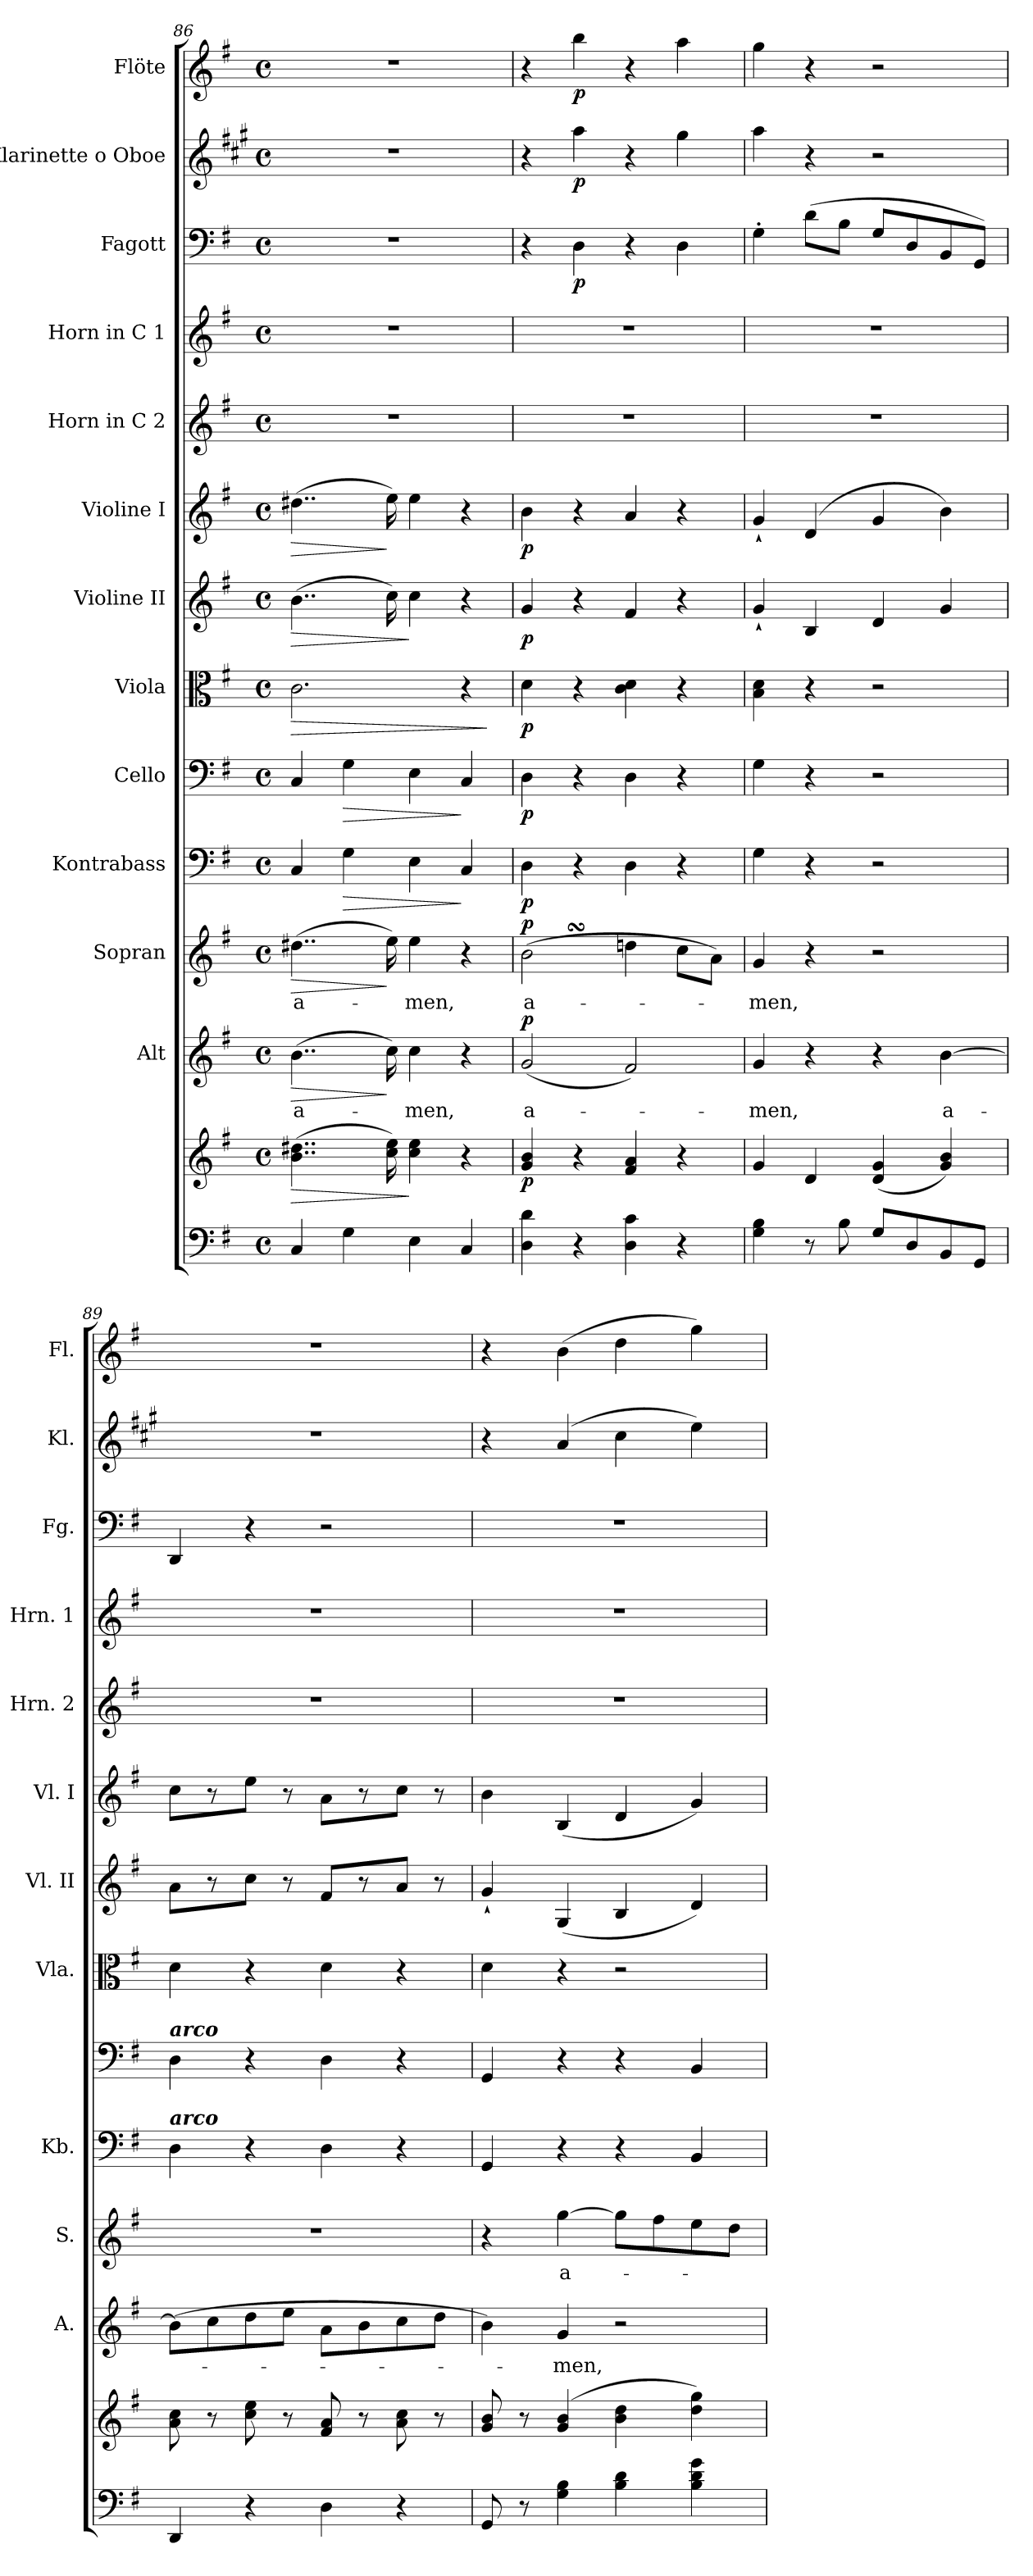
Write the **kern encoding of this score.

**kern	**kern	**dynam	**kern	**text	**dynam	**kern	**text	**dynam	**kern	**dynam	**kern	**dynam	**kern	**dynam	**kern	**dynam	**kern	**dynam	**kern	**kern	**kern	**dynam	**kern	**dynam	**kern	**dynam
*part13	*part13	*part13	*part12	*part12	*part12	*part11	*part11	*part11	*part10	*part10	*part9	*part9	*part8	*part8	*part7	*part7	*part6	*part6	*part5	*part4	*part3	*part3	*part2	*part2	*part1	*part1
*staff14	*staff13	*staff13/14	*staff12	*staff12	*staff12	*staff11	*staff11	*staff11	*staff10	*staff10	*staff9	*staff9	*staff8	*staff8	*staff7	*staff7	*staff6	*staff6	*staff5	*staff4	*staff3	*staff3	*staff2	*staff2	*staff1	*staff1
*	*	*	*I"Alt	*	*	*I"Sopran	*	*	*I"Kontrabass	*	*I"Cello	*	*I"Viola	*	*I"Violine II	*	*I"Violine I	*	*I"Horn in C 2	*I"Horn in C 1	*I"Fagott	*	*I"Klarinette o Oboe	*	*I"Flöte	*
*	*	*	*I'A.	*	*	*I'S.	*	*	*I'Kb.	*	*	*	*I'Vla.	*	*I'Vl. II	*	*I'Vl. I	*	*I'Hrn. 2	*I'Hrn. 1	*I'Fg.	*	*I'Kl.	*	*I'Fl.	*
*clefF4	*clefG2	*	*clefG2	*	*	*clefG2	*	*	*clefF4	*	*clefF4	*	*clefC3	*	*clefG2	*	*clefG2	*	*clefG2	*clefG2	*clefF4	*	*clefG2	*	*clefG2	*
*	*	*	*	*	*	*	*	*	*ITrd7c12	*	*	*	*	*	*	*	*	*	*ITrd7c12	*ITrd7c12	*	*	*ITrd1c2	*	*	*
*k[f#]	*k[f#]	*	*k[f#]	*	*	*k[f#]	*	*	*k[f#]	*	*k[f#]	*	*k[f#]	*	*k[f#]	*	*k[f#]	*	*k[f#]	*k[f#]	*k[f#]	*	*k[f#]	*	*k[f#]	*
*G:	*G:	*	*G:	*	*	*G:	*	*	*G:	*	*G:	*	*G:	*	*G:	*	*G:	*	*G:	*G:	*G:	*	*G:	*	*G:	*
*M4/4	*M4/4	*	*M4/4	*	*	*M4/4	*	*	*M4/4	*	*M4/4	*	*M4/4	*	*M4/4	*	*M4/4	*	*M4/4	*M4/4	*M4/4	*	*M4/4	*	*M4/4	*
*met(c)	*met(c)	*	*met(c)	*	*	*met(c)	*	*	*met(c)	*	*met(c)	*	*met(c)	*	*met(c)	*	*met(c)	*	*met(c)	*met(c)	*met(c)	*	*met(c)	*	*met(c)	*
=86	=86	=86	=86	=86	=86	=86	=86	=86	=86	=86	=86	=86	=86	=86	=86	=86	=86	=86	=86	=86	=86	=86	=86	=86	=86	=86
!	!	!LO:HP:b	!	!LO:LY:b	!LO:HP:b	!	!LO:LY:b	!LO:HP:b	!	!	!	!	!	!LO:HP:b	!	!LO:HP:b	!	!LO:HP:b	!	!	!	!	!	!	!	!
4C/	(>4..b\ 4..dd#X\	>	(>4..b\	a-	>	(>4..dd#X\	a-	>	4CC/	.	4C/	.	2.c\	>	(>4..b\	>	(>4..dd#X\	>	1r	1r	1r	.	1r	.	1r	.
!	!	!	!	!	!	!	!	!	!	!LO:HP:b	!	!LO:HP:b	!	!	!	!	!	!	!	!	!	!	!	!	!	!
4G\	.	.	.	.	.	.	.	.	4GG\	>	4G\	>	.	.	.	.	.	.	.	.	.	.	.	.	.	.
.	16cc\ 16ee\)	.	16cc\)	.	]	16ee\)	.	]	.	.	.	.	.	.	16cc\)	.	16ee\)	]	.	.	.	.	.	.	.	.
!	!	!	!	!LO:LY:b	!	!	!LO:LY:b	!	!	!	!	!	!	!	!	!	!	!	!	!	!	!	!	!	!	!
4E\	4cc\ 4ee\	]	4cc\	-men,	.	4ee\	-men,	.	4EE\	.	4E\	.	.	.	4cc\	]	4ee\	.	.	.	.	.	.	.	.	.
4C/	4r	.	4r	.	.	4r	.	.	4CC/	]	4C/	]	4r	.	4r	.	4r	.	.	.	.	.	.	.	.	.
.	.	.	.	.	.	.	.	.	.	.	.	.	.	]	.	.	.	.	.	.	.	.	.	.	.	.
=87	=87	=87	=87	=87	=87	=87	=87	=87	=87	=87	=87	=87	=87	=87	=87	=87	=87	=87	=87	=87	=87	=87	=87	=87	=87	=87
!	!	!LO:DY:b	!	!LO:LY:b	!LO:DY:a	!	!LO:LY:b	!LO:DY:a	!	!LO:DY:b	!	!LO:DY:b	!	!LO:DY:b	!	!LO:DY:b	!	!LO:DY:b	!	!	!	!	!	!	!	!
4D\ 4d\	4g/ 4b/	p	(<2g/	a-	p	(>2bSsS\	a-	p	4DD\	p	4D\	p	4d\	p	4g/	p	4b\	p	1r	1r	4r	.	4r	.	4r	.
!	!	!	!	!	!	!	!	!	!	!	!	!	!	!	!	!	!	!	!	!	!	!LO:DY:b	!	!LO:DY:b	!	!LO:DY:b
4r	4r	.	.	.	.	.	.	.	4r	.	4r	.	4r	.	4r	.	4r	.	.	.	4D\	p	4gg\	p	4bb\	p
4D\ 4c\	4f#/ 4a/	.	2f#/)	.	.	4ddn\	.	.	4DD\	.	4D\	.	4c\ 4d\	.	4f#/	.	4a/	.	.	.	4r	.	4r	.	4r	.
4r	4r	.	.	.	.	8cc\L	.	.	4r	.	4r	.	4r	.	4r	.	4r	.	.	.	4D\	.	4ff#\	.	4aa\	.
.	.	.	.	.	.	8a\J)	.	.	.	.	.	.	.	.	.	.	.	.	.	.	.	.	.	.	.	.
=88	=88	=88	=88	=88	=88	=88	=88	=88	=88	=88	=88	=88	=88	=88	=88	=88	=88	=88	=88	=88	=88	=88	=88	=88	=88	=88
!	!	!	!	!LO:LY:b	!	!	!LO:LY:b	!	!	!	!	!	!	!	!	!	!	!	!	!	!	!	!	!	!	!
4G\ 4B\	4g/	.	4g/	-men,	.	4g/	-men,	.	4GG\	.	4G\	.	4B\ 4d\	.	4g`</	.	4g`</	.	1r	1r	4G'>\	.	4gg\	.	4gg\	.
8r	4d/	.	4r	.	.	4r	.	.	4r	.	4r	.	4r	.	4B/	.	(4d/	.	.	.	(>8d\L	.	4r	.	4r	.
8B\	.	.	.	.	.	.	.	.	.	.	.	.	.	.	.	.	.	.	.	.	8B\J	.	.	.	.	.
8G/L	(<4d/ 4g/	.	4r	.	.	2r	.	.	2r	.	2r	.	2r	.	4d/	.	4g/	.	.	.	8G/L	.	2r	.	2r	.
8D/	.	.	.	.	.	.	.	.	.	.	.	.	.	.	.	.	.	.	.	.	8D/	.	.	.	.	.
!	!	!	!	!LO:LY:b	!	!	!	!	!	!	!	!	!	!	!	!	!	!	!	!	!	!	!	!	!	!
8BB/	4g/ 4b/)	.	[4b\	a-	.	.	.	.	.	.	.	.	.	.	4g/	.	4b\)	.	.	.	8BB/	.	.	.	.	.
8GG/J	.	.	.	.	.	.	.	.	.	.	.	.	.	.	.	.	.	.	.	.	8GG/J)	.	.	.	.	.
=89	=89	=89	=89	=89	=89	=89	=89	=89	=89	=89	=89	=89	=89	=89	=89	=89	=89	=89	=89	=89	=89	=89	=89	=89	=89	=89
!	!	!	!	!	!	!	!	!	!	!	!LO:TX:a:Bi:t=arco	!	!	!	!	!	!	!	!	!	!	!	!	!	!	!
!	!	!	!	!	!	!	!	!	!LO:TX:a:Bi:t=arco	!	!	!	!	!	!	!	!	!	!	!	!	!	!	!	!	!
4DD/	8a\ 8cc\	.	(>8b\L]	.	.	1r	.	.	4DD\	.	4D\	.	4d\	.	8a\L	.	8cc\L	.	1r	1r	4DD/	.	1r	.	1r	.
.	8r	.	8cc\	.	.	.	.	.	.	.	.	.	.	.	8r	.	8r	.	.	.	.	.	.	.	.	.
4r	8cc\ 8ee\	.	8dd\	.	.	.	.	.	4r	.	4r	.	4r	.	8cc\J	.	8ee\J	.	.	.	4r	.	.	.	.	.
.	8r	.	8ee\J	.	.	.	.	.	.	.	.	.	.	.	8r	.	8r	.	.	.	.	.	.	.	.	.
4D\	8f#/ 8a/	.	8a\L	.	.	.	.	.	4DD\	.	4D\	.	4d\	.	8f#/L	.	8a\L	.	.	.	2r	.	.	.	.	.
.	8r	.	8b\	.	.	.	.	.	.	.	.	.	.	.	8r	.	8r	.	.	.	.	.	.	.	.	.
4r	8a\ 8cc\	.	8cc\	.	.	.	.	.	4r	.	4r	.	4r	.	8a/J	.	8cc\J	.	.	.	.	.	.	.	.	.
.	8r	.	8dd\J	.	.	.	.	.	.	.	.	.	.	.	8r	.	8r	.	.	.	.	.	.	.	.	.
!!LO:PB:g=z
=90	=90	=90	=90	=90	=90	=90	=90	=90	=90	=90	=90	=90	=90	=90	=90	=90	=90	=90	=90	=90	=90	=90	=90	=90	=90	=90
8GG/	8g/ 8b/	.	4b\)	.	.	4r	.	.	4GGG/	.	4GG/	.	4d\	.	4g`</	.	4b\	.	1r	1r	1r	.	4r	.	4r	.
8r	8r	.	.	.	.	.	.	.	.	.	.	.	.	.	.	.	.	.	.	.	.	.	.	.	.	.
!	!	!	!	!LO:LY:b	!	!	!LO:LY:b	!	!	!	!	!	!	!	!	!	!	!	!	!	!	!	!	!	!	!
4G\ 4B\	(4g/ 4b/	.	4g/	-men,	.	[4gg\	a-	.	4r	.	4r	.	4r	.	(<4G/	.	(<4B/	.	.	.	.	.	(4g/	.	(>4b\	.
4B\ 4d\	4b\ 4dd\	.	2r	.	.	8gg\L]	.	.	4r	.	4r	.	2r	.	4B/	.	4d/	.	.	.	.	.	4b\	.	4dd\	.
.	.	.	.	.	.	8ff#\	.	.	.	.	.	.	.	.	.	.	.	.	.	.	.	.	.	.	.	.
4B\ 4d\ 4g\	4dd\ 4gg\)	.	.	.	.	8ee\	.	.	4BBB/	.	4BB/	.	.	.	4d/)	.	4g/)	.	.	.	.	.	4dd\)	.	4gg\)	.
.	.	.	.	.	.	8dd\J	.	.	.	.	.	.	.	.	.	.	.	.	.	.	.	.	.	.	.	.
=	=	=	=	=	=	=	=	=	=	=	=	=	=	=	=	=	=	=	=	=	=	=	=	=	=	=
*-	*-	*-	*-	*-	*-	*-	*-	*-	*-	*-	*-	*-	*-	*-	*-	*-	*-	*-	*-	*-	*-	*-	*-	*-	*-	*-
